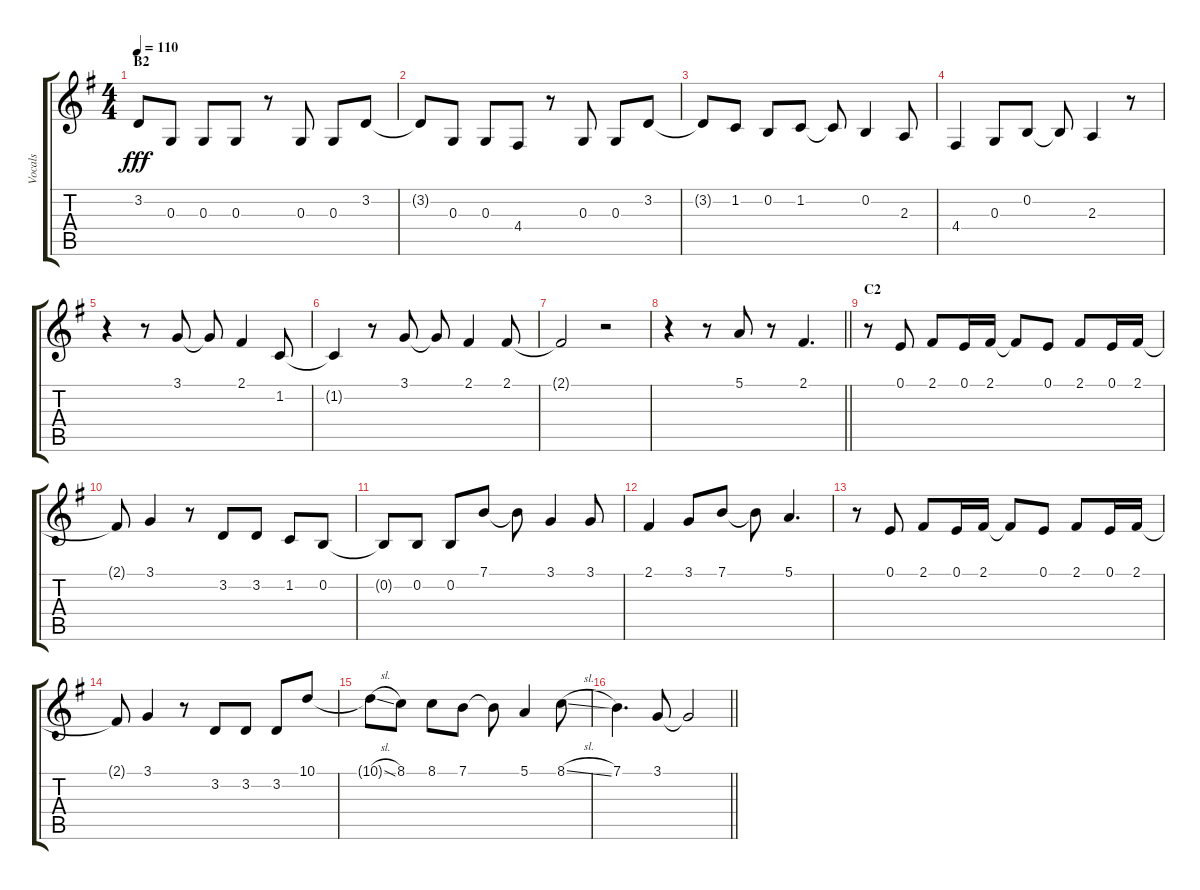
\track ("Vocals" "Vocals") {instrument voiceoohs}
\staff {score tabs}
\tuning (E4 B3 G3 D3 A2 E2) {hide}
\ts (4 4)
\section ("" "B2")
\tempo 110
\clef g2
\ks g
3.2{t}.8{dy fff} 0.3.8 0.3.8 0.3.8 r.8 0.3.8 0.3.8 3.2.8 |
3.2{t}.8 0.3.8 0.3.8 4.4.8 r.8 0.3.8 0.3.8 3.2.8 |
3.2{t}.8 1.2.8 0.2.8 1.2.8 1.2{t}.8 0.2.4 2.3.8 |
4.4.4 0.3.8 0.2.8 0.2{t}.8 2.3.4 r.8 |
r.4 r.8 3.1.8 3.1{t}.8 2.1.4 1.2.8 |
1.2{t}.4 r.8 3.1.8 3.1{t}.8 2.1.4 2.1.8 |
2.1{t}.2 r.2 |
\barLineRight lightlight
r.4 r.8 5.1.8 r.8 2.1.4{d} |
\section ("" "C2")
r.8 0.1.8 2.1.8 0.1.16 2.1.16 2.1{t}.8 0.1.8 2.1.8 0.1.16 2.1.16 |
2.1{t}.8 3.1.4 r.8 3.2.8 3.2.8 1.2.8 0.2.8 |
0.2{t}.8 0.2.8 0.2.8 7.1.8 7.1{t}.8 3.1.4 3.1.8 |
2.1.4 3.1.8 7.1.8 7.1{t}.8 5.1.4{d} |
r.8 0.1.8 2.1.8 0.1.16 2.1.16 2.1{t}.8 0.1.8 2.1.8 0.1.16 2.1.16 |
2.1{t}.8 3.1.4 r.8 3.2.8 3.2.8 3.2.8 10.1.8 |
10.1{sl t}.8 8.1.8 8.1.8 7.1.8 7.1{t}.8 5.1.4 8.1{sl}.8 |
\barLineRight lightlight
7.1.4{d} 3.1.8 3.1{t}.2
